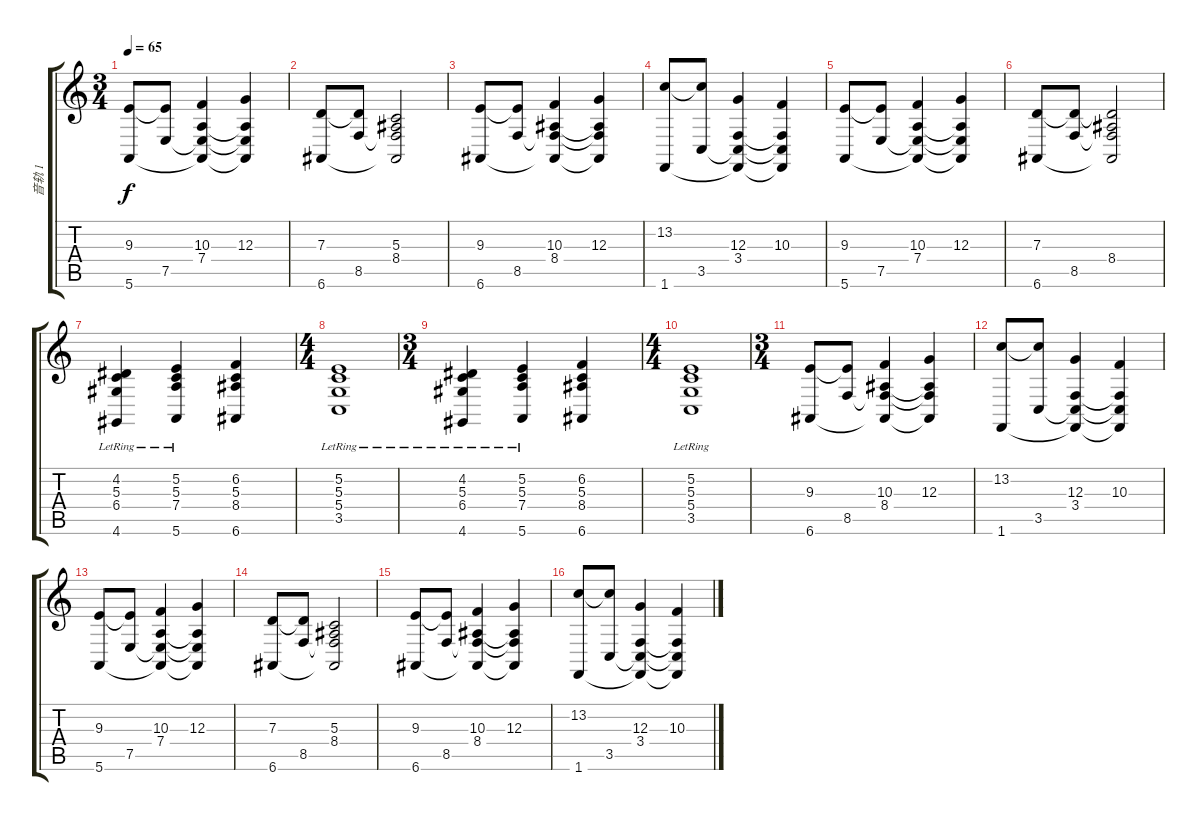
\track ("音轨 1" "音轨 1") {instrument acousticgrandpiano}
\staff {score tabs}
\tuning (E4 B3 G3 D3 A2 E2) {hide}
\ts (3 4)
\tempo 65
\clef g2
\ks c
(9.3 5.6).8{dy f} (9.3{t} 7.5).8 (10.3 7.4 7.5{t} 5.6{t}).4 (12.3 7.4{t} 7.5{t} 5.6{t}).4 |
(7.3 6.6).8 (7.3{t} 8.5).8 (5.3 8.4 8.5{t} 6.6{t}).2 |
(9.3 6.6).8 (9.3{t} 8.5).8 (10.3 8.4 8.5{t} 6.6{t}).4 (12.3 8.4{t} 8.5{t} 6.6{t}).4 |
(13.2 1.6).8 (13.2{t} 3.5).8 (12.3 3.4 3.5{t} 1.6{t}).4 (10.3 3.4{t} 3.5{t} 1.6{t}).4 |
(9.3 5.6).8 (9.3{t} 7.5).8 (10.3 7.4 7.5{t} 5.6{t}).4 (12.3 7.4{t} 7.5{t} 5.6{t}).4 |
(7.3 6.6).8 (7.3{t} 8.5).8 (7.3{t} 8.4 8.5{t} 6.6{t}).2 |
(4.2 5.3{lr} 6.4{lr} 4.6).4 (5.2 5.3{lr} 7.4{lr} 5.6).4 (6.2 5.3 8.4 6.6).4 |
\ts (4 4)
(5.2 5.3{lr} 5.4 3.5{lr}).1 |
\ts (3 4)
(4.2 5.3{lr} 6.4{lr} 4.6).4 (5.2 5.3{lr} 7.4{lr} 5.6).4 (6.2 5.3 8.4 6.6).4 |
\ts (4 4)
(5.2 5.3{lr} 5.4 3.5{lr}).1 |
\ts (3 4)
(9.3 6.6).8 (9.3{t} 8.5).8 (10.3 8.4 8.5{t} 6.6{t}).4 (12.3 8.4{t} 8.5{t} 6.6{t}).4 |
(13.2 1.6).8 (13.2{t} 3.5).8 (12.3 3.4 3.5{t} 1.6{t}).4 (10.3 3.4{t} 3.5{t} 1.6{t}).4 |
(9.3 5.6).8 (9.3{t} 7.5).8 (10.3 7.4 7.5{t} 5.6{t}).4 (12.3 7.4{t} 7.5{t} 5.6{t}).4 |
(7.3 6.6).8 (7.3{t} 8.5).8 (5.3 8.4 8.5{t} 6.6{t}).2 |
(9.3 6.6).8 (9.3{t} 8.5).8 (10.3 8.4 8.5{t} 6.6{t}).4 (12.3 8.4{t} 8.5{t} 6.6{t}).4 |
(13.2 1.6).8 (13.2{t} 3.5).8 (12.3 3.4 3.5{t} 1.6{t}).4 (10.3 3.4{t} 3.5{t} 1.6{t}).4
